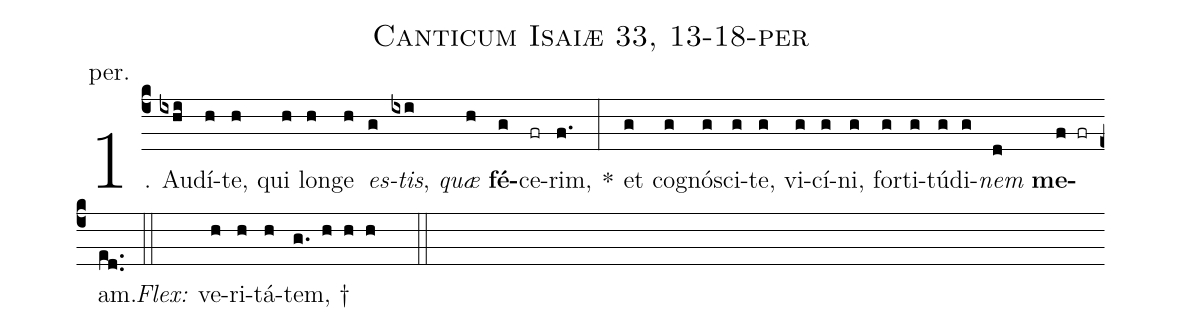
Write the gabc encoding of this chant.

name: Canticum Isaiæ 33, 13-18-per;
annotation: per.;
%%
(c4)1. Au(ixhi)dí(h)te,(h) qui(h) lon(h)ge(h) <i>es</i>(g)<i>tis</i>,(ixi) <i>quæ</i>(h) <b>fé</b>(g)ce(fr)rim,(f.) *(:) et(g) co(g)gnó(g)sci(g)te,(g) vi(g)cí(g)ni,(g) for(g)ti(g)tú(g)di(g)<i>nem</i>(d) <b>me</b>(f fr)am.(ed..) (::)
<i>Flex:</i>()  ve(h)ri(h)tá(h)tem, †(g. h h h  ::)
